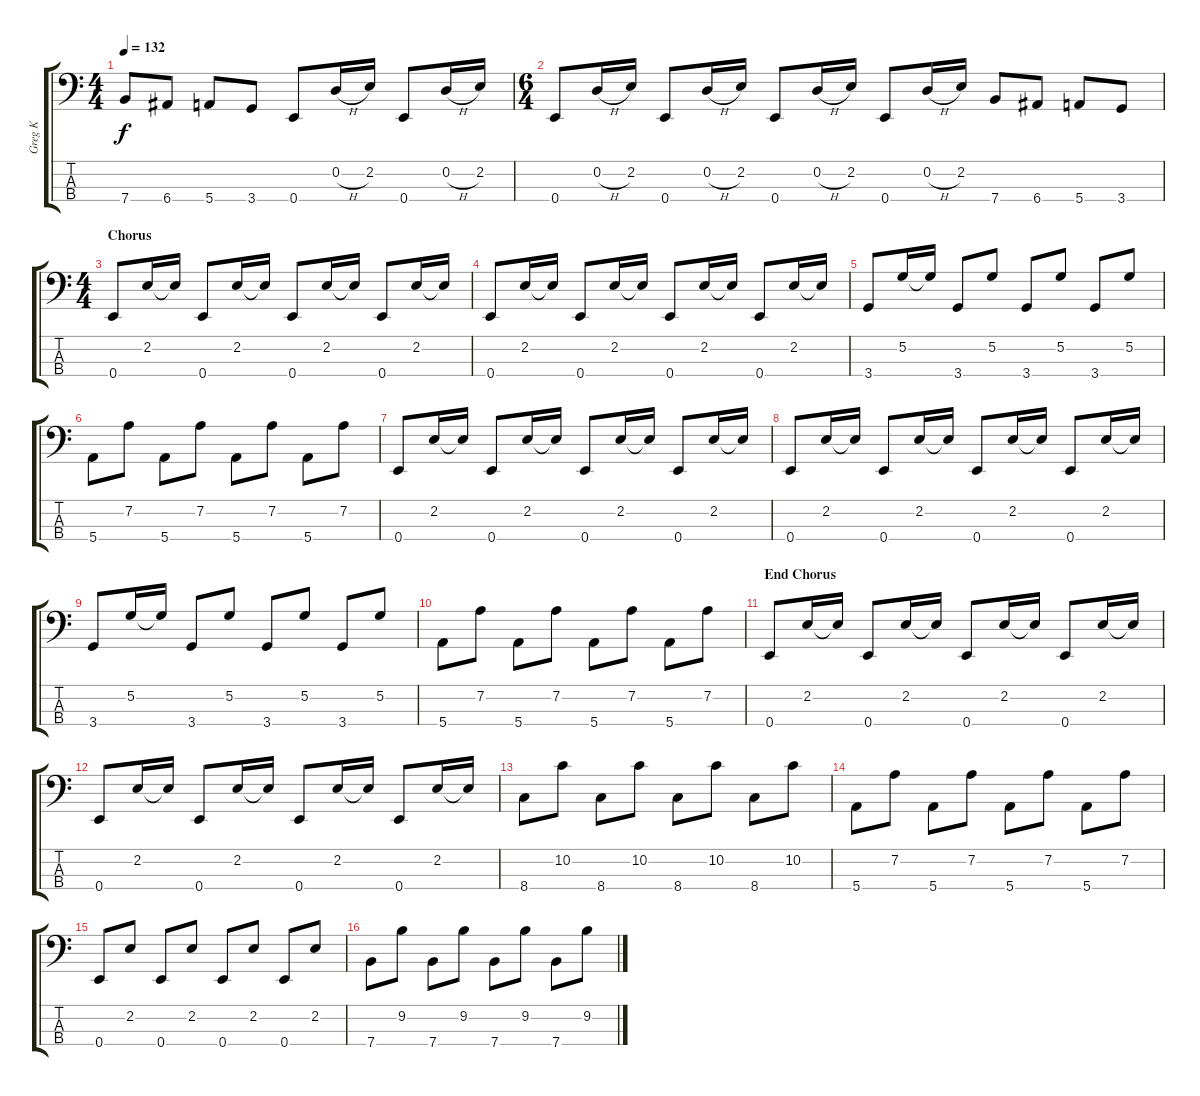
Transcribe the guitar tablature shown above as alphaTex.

\track ("Greg K" "Greg K") {instrument electricbassfinger}
\staff {score tabs}
\tuning (G2 D2 A1 E1) {hide}
\ts (4 4)
\tempo 132
\clef f4
\ks c
7.4.8{dy f} 6.4.8 5.4.8 3.4.8 0.4.8 0.2{h}.16 2.2.16 0.4.8 0.2{h}.16 2.2.16 |
\ts (6 4)
0.4.8 0.2{h}.16 2.2.16 0.4.8 0.2{h}.16 2.2.16 0.4.8 0.2{h}.16 2.2.16 0.4.8 0.2{h}.16 2.2.16 7.4.8 6.4.8 5.4.8 3.4.8 |
\ts (4 4)
\section ("" "Chorus")
0.4.8 2.2.16 2.2{t}.16 0.4.8 2.2.16 2.2{t}.16 0.4.8 2.2.16 2.2{t}.16 0.4.8 2.2.16 2.2{t}.16 |
0.4.8 2.2.16 2.2{t}.16 0.4.8 2.2.16 2.2{t}.16 0.4.8 2.2.16 2.2{t}.16 0.4.8 2.2.16 2.2{t}.16 |
3.4.8 5.2.16 5.2{t}.16 3.4.8 5.2.8 3.4.8 5.2.8 3.4.8 5.2.8 |
5.4.8 7.2.8 5.4.8 7.2.8 5.4.8 7.2.8 5.4.8 7.2.8 |
0.4.8 2.2.16 2.2{t}.16 0.4.8 2.2.16 2.2{t}.16 0.4.8 2.2.16 2.2{t}.16 0.4.8 2.2.16 2.2{t}.16 |
0.4.8 2.2.16 2.2{t}.16 0.4.8 2.2.16 2.2{t}.16 0.4.8 2.2.16 2.2{t}.16 0.4.8 2.2.16 2.2{t}.16 |
3.4.8 5.2.16 5.2{t}.16 3.4.8 5.2.8 3.4.8 5.2.8 3.4.8 5.2.8 |
5.4.8 7.2.8 5.4.8 7.2.8 5.4.8 7.2.8 5.4.8 7.2.8 |
\section ("" "End Chorus")
0.4.8 2.2.16 2.2{t}.16 0.4.8 2.2.16 2.2{t}.16 0.4.8 2.2.16 2.2{t}.16 0.4.8 2.2.16 2.2{t}.16 |
0.4.8 2.2.16 2.2{t}.16 0.4.8 2.2.16 2.2{t}.16 0.4.8 2.2.16 2.2{t}.16 0.4.8 2.2.16 2.2{t}.16 |
8.4.8 10.2.8 8.4.8 10.2.8 8.4.8 10.2.8 8.4.8 10.2.8 |
5.4.8 7.2.8 5.4.8 7.2.8 5.4.8 7.2.8 5.4.8 7.2.8 |
0.4.8 2.2.8 0.4.8 2.2.8 0.4.8 2.2.8 0.4.8 2.2.8 |
7.4.8 9.2.8 7.4.8 9.2.8 7.4.8 9.2.8 7.4.8 9.2.8
